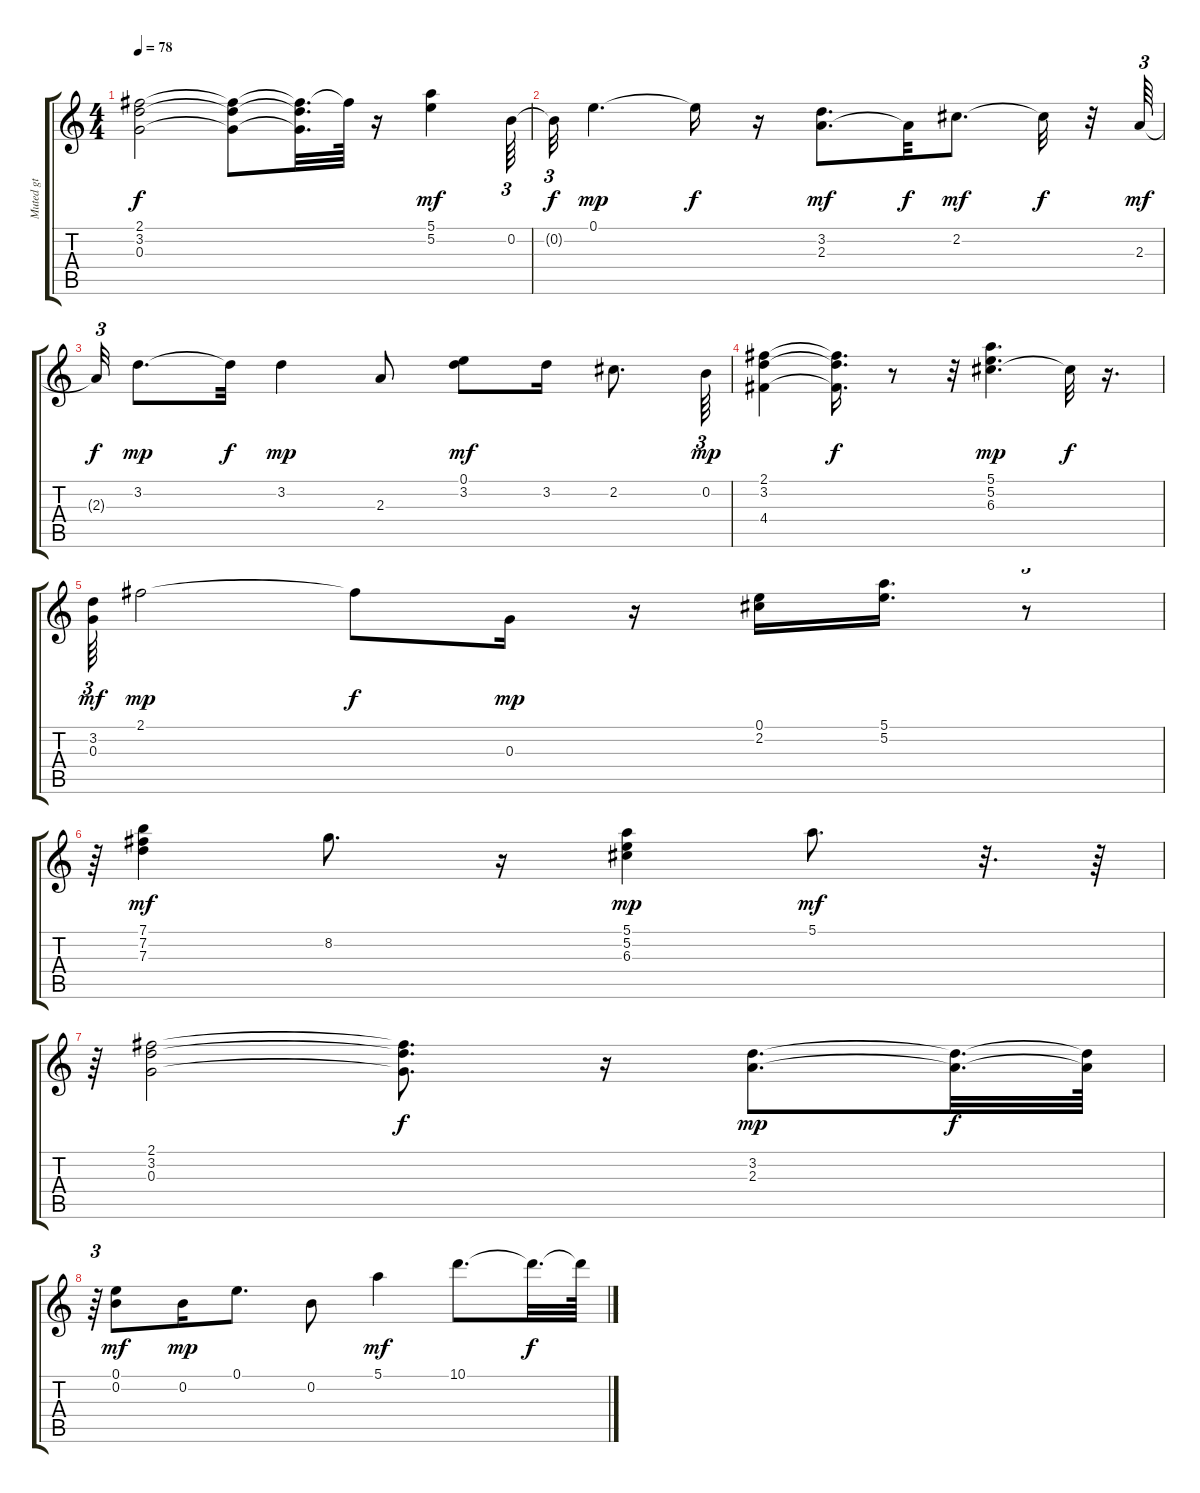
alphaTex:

\track ("Muted gt" "Muted gt") {instrument electricguitarmuted}
\staff {score tabs}
\tuning (E4 B3 G3 D3 A2 E2) {hide}
\ts (4 4)
\tempo 78
\clef g2
\ks c
(2.1{t} 3.2{t} 0.3{t}).2{dy f} (2.1{t} 3.2{t} 0.3{t}).8 (2.1{t} 3.2{t} 0.3{t}).32{d} 2.1{t}.64 r.16 (5.1 5.2).4{dy mf} 0.2.64{tu (3 2)} |
0.2{t}.32{tu (3 2) dy f} 0.1.4{d dy mp} 0.1{t}.16{dy f} r.16 (3.2 2.3).8{d dy mf} 2.3{t}.32{dy f} 2.2.8{d dy mf} 2.2{t}.32{dy f} r.32 2.3.64{tu (3 2) dy mf} |
2.3{t}.32{tu (3 2) dy f} 3.2.8{d dy mp} 3.2{t}.32{dy f} 3.2.4{dy mp} 2.3.8 (0.1 3.2).8{dy mf} 3.2.16 2.2.8{d} 0.2.64{tu (3 2) dy mp} |
(2.1 3.2 4.4).4 (2.1{t} 3.2{t} 4.4{t}).16{d dy f} r.8 r.32 (5.1 5.2 6.3).4{d dy mp} 6.3{t}.32{dy f} r.16{d} |
(3.2 0.3).64{tu (3 2) dy mf} 2.1.2{dy mp} 2.1{t}.8{dy f} 0.3.16{dy mp} r.16 (0.1 2.2).16 (5.1 5.2).16{d} r.8{tu (3 2)} |
r.64{tu (3 2)} (7.1 7.2 7.3).4{dy mf} 8.2.8{d} r.16 (5.1 5.2 6.3).4{dy mp} 5.1.8{d dy mf} r.32{d} r.64 |
r.64{tu (3 2)} (2.1 3.2 0.3).2 (2.1{t} 3.2{t} 0.3{t}).8{d dy f} r.16 (3.2 2.3).8{d dy mp} (3.2{t} 2.3{t}).32{d dy f} (3.2{t} 2.3{t}).64 |
r.64{tu (3 2)} (0.1 0.2).8{dy mf} 0.2.16{dy mp} 0.1.8{d} 0.2.8 5.1.4{dy mf} 10.1.8{d} 10.1{t}.32{d dy f} 10.1{t}.64
